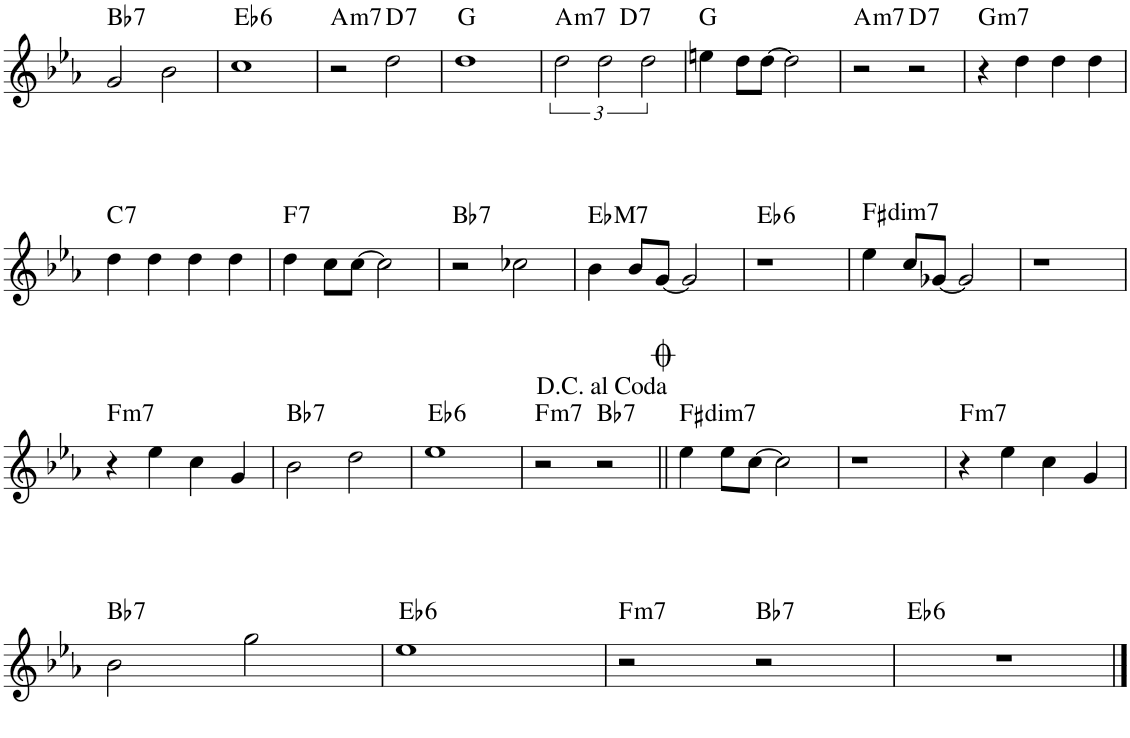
**kern	**harte
*part1	*part1
*staff1	*
*I"Piano	*
*I'Pno.	*
!!LO:PB:g=z
*clefG2	*
*k[b-e-a-]	*
*M4/4	*
=46	=46
!	!LO:H:kt=7
2g/	Bb:7
2b-\	.
=47	=47
!	!LO:H:kt=6
1cc	Eb:maj6
=48	=48
!	!LO:H:kt=m7
2r	A:min7
!	!LO:H:kt=7
2dd\	D:7
=49	=49
1dd	G:maj
=50	=50
!	!LO:H:kt=m7
*^	*
3dd\	2ryy	A:min7
3dd\	.	.
!	!	!LO:H:kt=7
.	2ryy	D:7
3dd\	.	.
*v	*v	*
=51	=51
4een\	G:maj
8dd\L	.
[8dd\J	.
2dd\]	.
=52	=52
!	!LO:H:kt=m7
2r	A:min7
!	!LO:H:kt=7
2r	D:7
=53	=53
!	!LO:H:kt=m7
4r	G:min7
4dd\	.
4dd\	.
4dd\	.
!!LO:LB:g=z
=54	=54
!	!LO:H:kt=7
4dd\	C:7
4dd\	.
4dd\	.
4dd\	.
=55	=55
!	!LO:H:kt=7
4dd\	F:7
8cc\L	.
[8cc\J	.
2cc\]	.
=56	=56
!	!LO:H:kt=7
2r	Bb:7
2cc-X\	.
=57	=57
!	!LO:H:kt=M7
4b-\	Eb:maj7
8b-/L	.
[8g/J	.
2g/]	.
=58	=58
!	!LO:H:kt=6
1r	Eb:maj6
=59	=59
!	!LO:H:kt=dim7
4ee-\	F#:dim7
8cc/L	.
[8g-X/J	.
2g-/]	.
=60	=60
1r	.
!!LO:LB:g=z
=61	=61
!	!LO:H:kt=m7
4r	F:min7
4ee-\	.
4cc\	.
4g/	.
=62	=62
!	!LO:H:kt=7
2b-\	Bb:7
2dd\	.
=63	=63
!	!LO:H:kt=6
1ee-	Eb:maj6
=64	=64
!	!LO:H:kt=m7
2r	F:min7
!	!LO:H:kt=7
2r	Bb:7
=65||	=65||
!	!LO:H:kt=dim7
4ee-\	F#:dim7
8ee-\L	.
[8cc\J	.
2cc\]	.
=66	=66
1r	.
=67	=67
!	!LO:H:kt=m7
4r	F:min7
4ee-\	.
4cc\	.
4g/	.
!!LO:LB:g=z
=68	=68
!	!LO:H:kt=7
2b-\	Bb:7
2gg\	.
=69	=69
!	!LO:H:kt=6
1ee-	Eb:maj6
=70	=70
!	!LO:H:kt=m7
2r	F:min7
!	!LO:H:kt=7
2r	Bb:7
=71	=71
!	!LO:H:kt=6
1r	Eb:maj6
==	==
*-	*-
